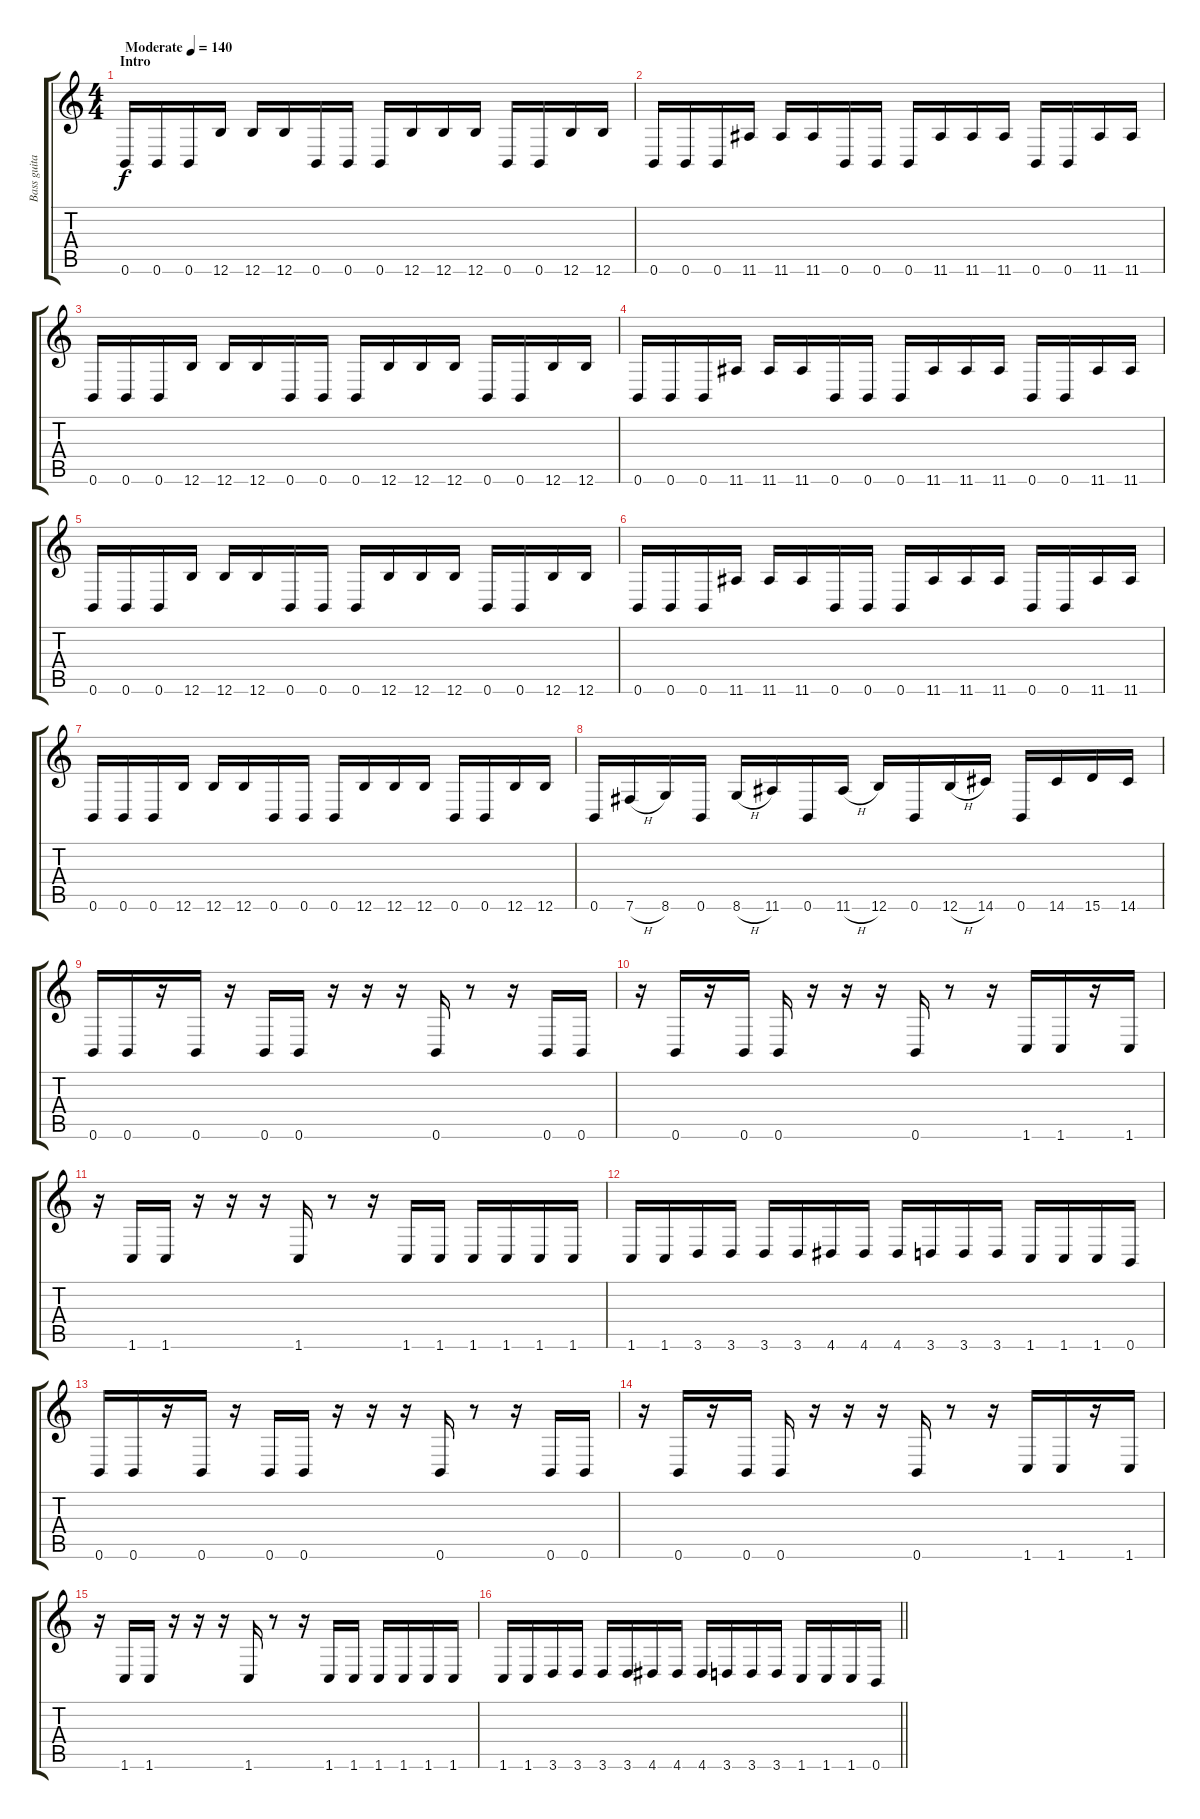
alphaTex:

\track ("Bass guitar" "Bass guita") {instrument electricbasspick}
\staff {score tabs}
\tuning (Db4 Ab3 E3 B2 Gb2 B1) {hide}
\ts (4 4)
\section ("" "Intro")
\tempo (140 "Moderate")
\clef g2
\ks c
0.6.16{dy f instrument electricbasspick} 0.6.16 0.6.16 12.6.16 12.6.16 12.6.16 0.6.16 0.6.16 0.6.16 12.6.16 12.6.16 12.6.16 0.6.16 0.6.16 12.6.16 12.6.16 |
0.6.16 0.6.16 0.6.16 11.6.16 11.6.16 11.6.16 0.6.16 0.6.16 0.6.16 11.6.16 11.6.16 11.6.16 0.6.16 0.6.16 11.6.16 11.6.16 |
0.6.16 0.6.16 0.6.16 12.6.16 12.6.16 12.6.16 0.6.16 0.6.16 0.6.16 12.6.16 12.6.16 12.6.16 0.6.16 0.6.16 12.6.16 12.6.16 |
0.6.16 0.6.16 0.6.16 11.6.16 11.6.16 11.6.16 0.6.16 0.6.16 0.6.16 11.6.16 11.6.16 11.6.16 0.6.16 0.6.16 11.6.16 11.6.16 |
0.6.16 0.6.16 0.6.16 12.6.16 12.6.16 12.6.16 0.6.16 0.6.16 0.6.16 12.6.16 12.6.16 12.6.16 0.6.16 0.6.16 12.6.16 12.6.16 |
0.6.16 0.6.16 0.6.16 11.6.16 11.6.16 11.6.16 0.6.16 0.6.16 0.6.16 11.6.16 11.6.16 11.6.16 0.6.16 0.6.16 11.6.16 11.6.16 |
0.6.16 0.6.16 0.6.16 12.6.16 12.6.16 12.6.16 0.6.16 0.6.16 0.6.16 12.6.16 12.6.16 12.6.16 0.6.16 0.6.16 12.6.16 12.6.16 |
0.6.16 7.6{h}.16 8.6.16 0.6.16 8.6{h}.16 11.6.16 0.6.16 11.6{h}.16 12.6.16 0.6.16 12.6{h}.16 14.6.16 0.6.16 14.6.16 15.6.16 14.6.16 |
0.6.16 0.6.16 r.16 0.6.16 r.16 0.6.16 0.6.16 r.16 r.16 r.16 0.6.16 r.8 r.16 0.6.16 0.6.16 |
r.16 0.6.16 r.16 0.6.16 0.6.16 r.16 r.16 r.16 0.6.16 r.8 r.16 1.6.16 1.6.16 r.16 1.6.16 |
r.16 1.6.16 1.6.16 r.16 r.16 r.16 1.6.16 r.8 r.16 1.6.16 1.6.16 1.6.16 1.6.16 1.6.16 1.6.16 |
1.6.16 1.6.16 3.6.16 3.6.16 3.6.16 3.6.16 4.6.16 4.6.16 4.6.16 3.6.16 3.6.16 3.6.16 1.6.16 1.6.16 1.6.16 0.6.16 |
0.6.16 0.6.16 r.16 0.6.16 r.16 0.6.16 0.6.16 r.16 r.16 r.16 0.6.16 r.8 r.16 0.6.16 0.6.16 |
r.16 0.6.16 r.16 0.6.16 0.6.16 r.16 r.16 r.16 0.6.16 r.8 r.16 1.6.16 1.6.16 r.16 1.6.16 |
r.16 1.6.16 1.6.16 r.16 r.16 r.16 1.6.16 r.8 r.16 1.6.16 1.6.16 1.6.16 1.6.16 1.6.16 1.6.16 |
\barLineRight lightlight
1.6.16 1.6.16 3.6.16 3.6.16 3.6.16 3.6.16 4.6.16 4.6.16 4.6.16 3.6.16 3.6.16 3.6.16 1.6.16 1.6.16 1.6.16 0.6.16
